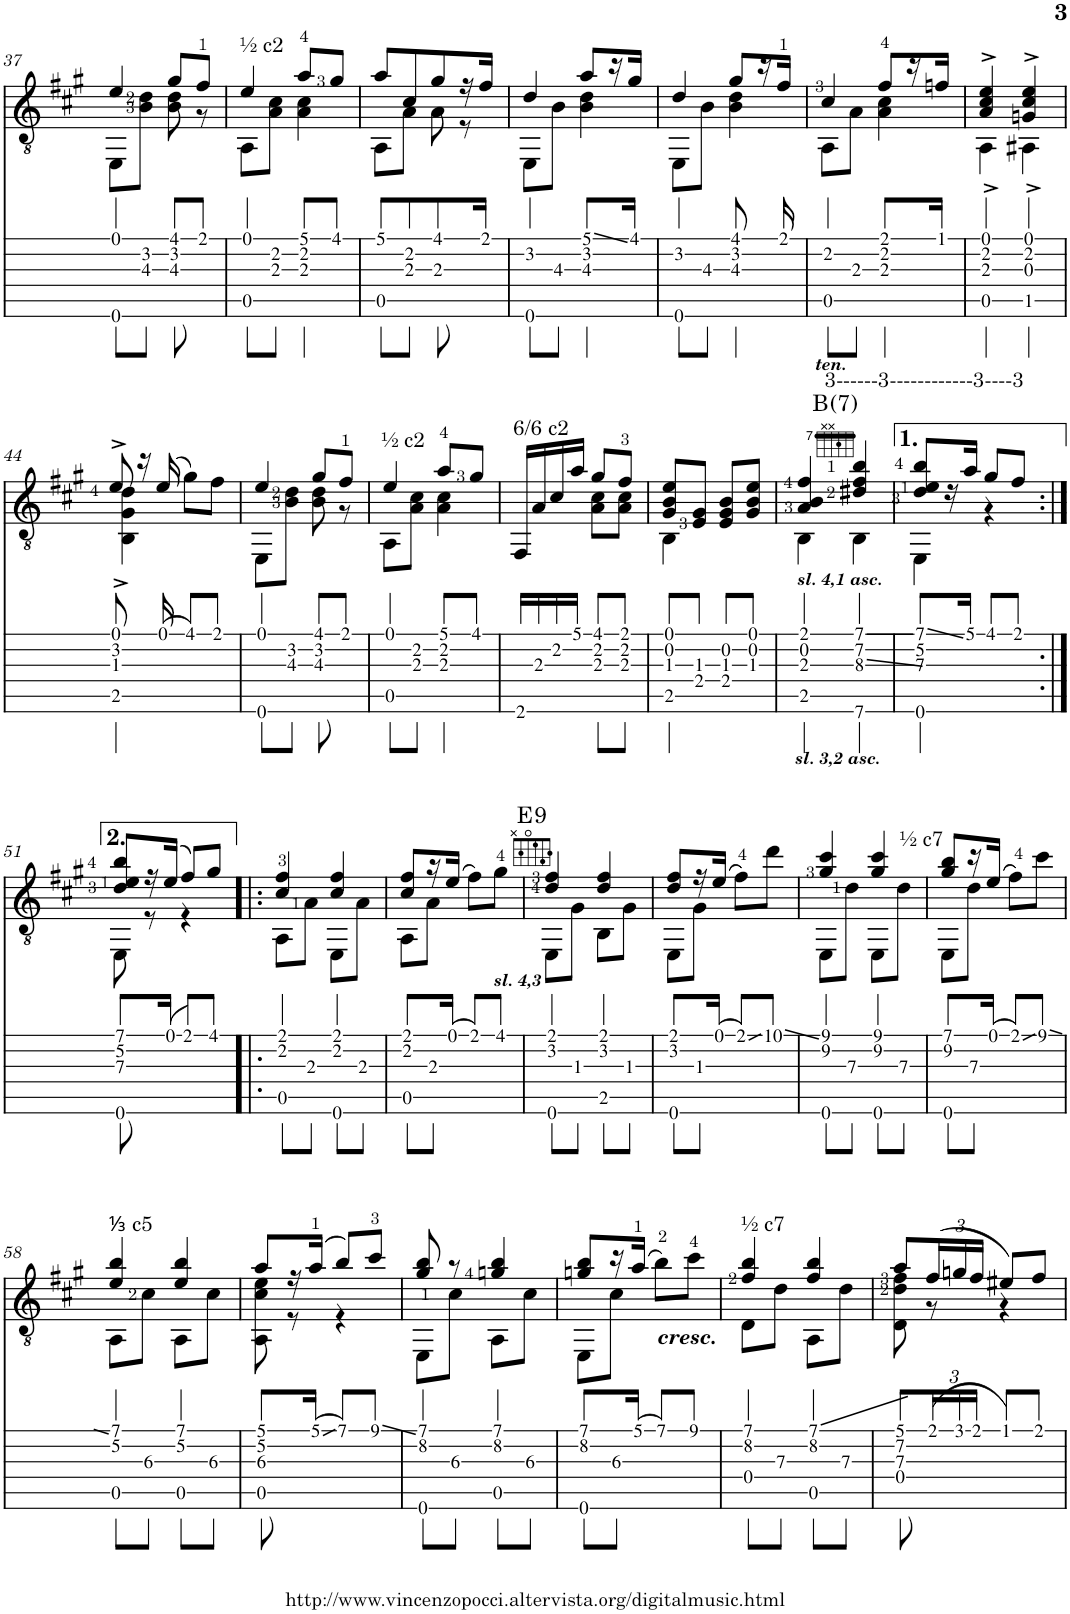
**kern	**kern	**harte
*part2	*part1	*part1
*staff2	*staff1	*
*I"Chitarra classica (Intavolatura)	*I"Classical Guitar	*
!!LO:PB:g=z
*	*clefGv2	*
*k[f#c#g#]	*k[f#c#g#]	*
*M2/4	*M2/4	*
=37	=37	=37
*^	*^	*
4e/	8EE\L	4e/	8EE\L	.
.	8B\ 8d\J	.	8B\ 8d\J	.
8g#/L	8B\ 8d\	8g#/L	8B\ 8d\	.
8f#/J	8r	8f#/J	8r	.
=38	=38	=38	=38	=38
4e/	8AA\L	4e/	8AA\L	.
!	!	!	!LO:TX:a:t=½ c2	!
.	8A\ 8c#\J	.	8A\ 8c#\J	.
8a/L	4A\ 4c#\	8a/L	4A\ 4c#\	.
8g#/J	.	8g#/J	.	.
=39	=39	=39	=39	=39
8a/L	8AA\L	8a/L	8AA\L	.
8c#/	8A\J	8c#/	8A\J	.
8g#/	8A\	8g#/	8A\	.
16r	8r	16r	8r	.
16f#/JJ	.	16f#/JJ	.	.
=40	=40	=40	=40	=40
4d/	8EE\L	4d/	8EE\L	.
.	8B\J	.	8B\J	.
8a/L	4B\ 4d\	8a/L	4B\ 4d\	.
16r	.	16r	.	.
16g#/JJ	.	16g#/JJ	.	.
=41	=41	=41	=41	=41
4d/	8EE\L	4d/	8EE\L	.
.	8B\J	.	8B\J	.
8g#/	4B\ 4d\	8g#/L	4B\ 4d\	.
16r	.	16r	.	.
16f#/	.	16f#/JJ	.	.
=42	=42	=42	=42	=42
!LO:TX:b:t=3------3------------3----3	!	!	!	!
!LO:TX:b:Bi:t=ten.	!	!	!	!
4c#/	8AA\L	4c#/	8AA\L	.
.	8A\J	.	8A\J	.
8f#/L	4A\ 4c#\	8f#/L	4A\ 4c#\	.
16r	.	16r	.	.
16fn/JJ	.	16fn/JJ	.	.
=43	=43	=43	=43	=43
4A/^ 4c#/^ 4e/^	4AA\	4A/^ 4c#/^ 4e/^	4AA\	.
4Gn/^ 4c#/^ 4e/^	4AA#X\	4Gn/^ 4c#/^ 4e/^	4AA#X\	.
!!LO:LB:g=z	!!
=44	=44	=44	=44	=44
8e^/	4BB\ 4G#\ 4d\	8e^/	4BB\ 4G#\ 4d\	.
16r	.	16r	.	.
(16e/	.	(16e/	.	.
8g#/L)	4ryy	8g#\L)	4ryy	.
8f#/J	.	8f#\J	.	.
=45	=45	=45	=45	=45
4e/	8EE\L	4e/	8EE\L	.
.	8B\ 8d\J	.	8B\ 8d\J	.
8g#/L	8B\ 8d\	8g#/L	8B\ 8d\	.
8f#/J	8r	8f#/J	8r	.
=46	=46	=46	=46	=46
4e/	8AA\L	4e/	8AA\L	.
!	!	!	!LO:TX:a:t=½ c2	!
.	8A\ 8c#\J	.	8A\ 8c#\J	.
8a/L	4A\ 4c#\	8a/L	4A\ 4c#\	.
8g#/J	.	8g#/J	.	.
=47	=47	=47	=47	=47
!	!	!LO:TX:a:t=6/6 c2	!	!
16FF#/LL	4ryy	16FF#/LL	4ryy	.
16A/	.	16A/	.	.
16c#/	.	16c#/	.	.
16a/JJ	.	16a/JJ	.	.
8g#/L	8A\ 8c#\L	8g#/L	8A\ 8c#\L	.
8f#/J	8A\ 8c#\J	8f#/J	8A\ 8c#\J	.
=48	=48	=48	=48	=48
8G#/ 8B/ 8e/L	4BB\	8G#/ 8B/ 8e/L	4BB\	.
8E/ 8G#/J	.	8E/ 8G#/J	.	.
8E/ 8G#/ 8B/L	4ryy	8E/ 8G#/ 8B/L	4ryy	.
8G#/ 8B/ 8e/J	.	8G#/ 8B/ 8e/J	.	.
=49	=49	=49	=49	=49
!LO:TX:a:Bi:t=sl. 4,1 asc.	!	!	!	!
!LO:TX:b:Bi:t=sl. 3,2 asc.	!	!	!	!
4A/ 4B/ 4f#/	4BB\	4A/ 4B/ 4f#/	4BB\	.
4d#X/ 4f#/ 4b/	4BB\	4d#X/ 4f#/ 4b/	4BB\	B:maj7
=50	=50	=50	=50	=50
8d/ 8e/ 8b/L	4EE\	8d/ 8e/ 8b/L	4EE\	.
16r	.	16r	.	.
16a/JJ	.	16a/JJ	.	.
8g#/L	4r	8g#/L	4r	.
8f#/J	.	8f#/J	.	.
!!LO:LB:g=z	!!
=51:|!	=51:|!	=51:|!	=51:|!	=51:|!
8d/ 8e/ 8b/L	8EE\	8d/ 8e/ 8b/L	8EE\	.
16r	8r	16r	8r	.
(16e/JJ	.	(16e/JJ	.	.
8f#/L)	4r	8f#/L)	4r	.
8g#/J	.	8g#/J	.	.
=52!|:	=52!|:	=52!|:	=52!|:	=52!|:
4c#/ 4f#/	8AA\L	4c#/ 4f#/	8AA\L	.
.	8A\J	.	8A\J	.
4c#/ 4f#/	8EE\L	4c#/ 4f#/	8EE\L	.
.	8A\J	.	8A\J	.
=53	=53	=53	=53	=53
8c#/ 8f#/L	8AA\L	8c#/ 8f#/L	8AA\L	.
16r	8A\J	16r	8A\J	.
(16e/JJ	.	(16e/JJ	.	.
8f#/L)	4ryy	8f#\L)	4ryy	.
!LO:TX:a:Bi:t=sl. 4,3	!	!	!	!
8g#/J	.	8g#\J	.	.
=54	=54	=54	=54	=54
!	!	!	!	!LO:H:kt=9
4d/ 4f#/	8EE\L	4d/ 4f#/	8EE\L	E:9
.	8G#\J	.	8G#\J	.
4d/ 4f#/	8BB\L	4d/ 4f#/	8BB\L	.
.	8G#\J	.	8G#\J	.
=55	=55	=55	=55	=55
8d/ 8f#/L	8EE\L	8d/ 8f#/L	8EE\L	.
16r	8G#\J	16r	8G#\J	.
(16e/JJ	.	(16e/JJ	.	.
8f#/L)	4ryy	8f#\L)	4ryy	.
8dd/J	.	8dd\J	.	.
=56	=56	=56	=56	=56
4g#/ 4cc#/	8EE\L	4g#/ 4cc#/	8EE\L	.
.	8d\J	.	8d\J	.
4g#/ 4cc#/	8EE\L	4g#/ 4cc#/	8EE\L	.
.	8d\J	.	8d\J	.
=57	=57	=57	=57	=57
!	!	!LO:TX:a:t=½ c7	!	!
8g#/ 8b/L	8EE\L	8g#/ 8b/L	8EE\L	.
16r	8d\J	16r	8d\J	.
(16e/JJ	.	(16e/JJ	.	.
8f#/L)	4ryy	8f#\L)	4ryy	.
8cc#/J	.	8cc#\J	.	.
!!LO:LB:g=z	!!
=58	=58	=58	=58	=58
!	!	!LO:TX:a:t=⅓ c5	!	!
4e/ 4b/	8AA\L	4e/ 4b/	8AA\L	.
.	8c#\J	.	8c#\J	.
4e/ 4b/	8AA\L	4e/ 4b/	8AA\L	.
.	8c#\J	.	8c#\J	.
=59	=59	=59	=59	=59
8a/L	8AA\ 8c#\ 8e\	8a/L	8AA\ 8c#\ 8e\	.
16r	8r	16r	8r	.
(16a/JJ	.	(16a/JJ	.	.
8b/L)	4r	8b/L)	4r	.
8cc#/J	.	8cc#/J	.	.
=60	=60	=60	=60	=60
4gn/ 4b/	8EE\L	8g#/ 8b/	8EE\L	.
.	8c#\J	8r	8c#\J	.
4g/ 4b/	8AA\L	4gn/ 4b/	8AA\L	.
.	8c#\J	.	8c#\J	.
=61	=61	=61	=61	=61
8gn/ 8b/L	8EE\L	8gn/ 8b/L	8EE\L	.
16r	8c#\J	16r	8c#\J	.
(16a/JJ	.	(16a/JJ	.	.
!	!	!LO:TX:b:Bi:t=cresc.	!	!
8b/L)	4ryy	8b\L)	4ryy	.
8cc#/J	.	8cc#\J	.	.
=62	=62	=62	=62	=62
!	!	!LO:TX:a:t=½ c7	!	!
4g/ 4b/	8D\L	4f#/ 4b/	8D\L	.
.	8d\J	.	8d\J	.
4g/ 4b/	8AA\L	4f#/ 4b/	8AA\L	.
.	8d\J	.	8d\J	.
=63	=63	=63	=63	=63
8a/L	8D\ 8d\ 8f#\	8a/L	8D\ 8d\ 8f#\	.
*Xbrackettup	*	*Xbrackettup	*	*
(24f#/L	8r	(24f#/L	8r	.
24gn/	.	24gn/	.	.
24f#/JJ	.	24f#/JJ	.	.
8e#X/L)	4r	8e#X/L)	4r	.
8f#/J	.	8f#/J	.	.
*v	*v	*	*	*
*	*v	*v	*
=	=	=
*-	*-	*-
